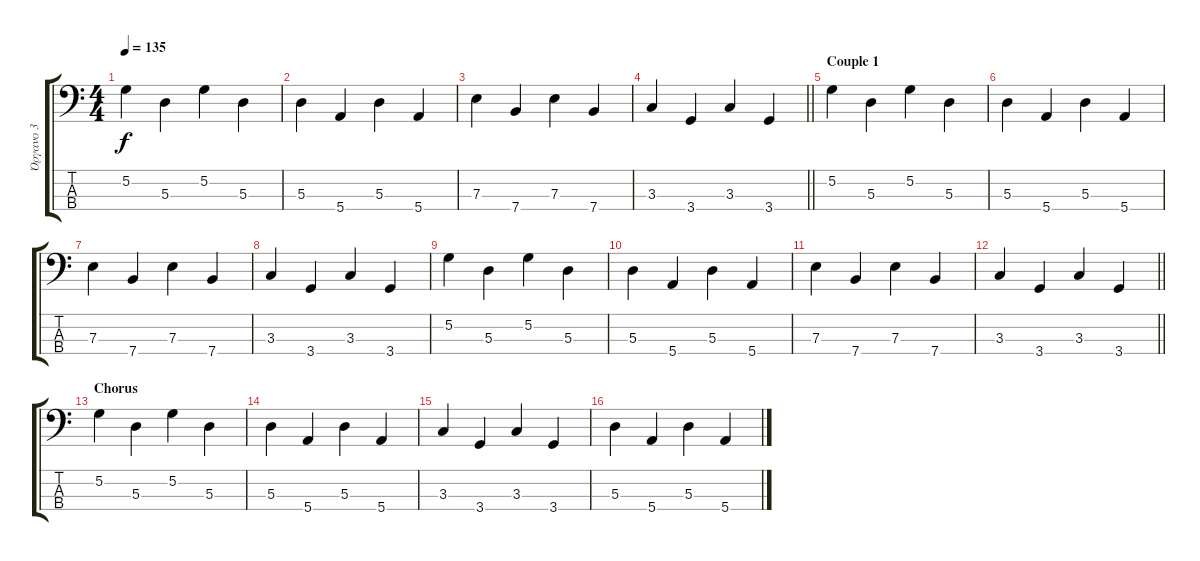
\track ("Όργανο 3" "Όργανο 3") {instrument electricbassfinger}
\staff {score tabs}
\tuning (G2 D2 A1 E1) {hide}
\ts (4 4)
\tempo 135
\clef f4
\ks c
5.2.4{dy f} 5.3.4 5.2.4 5.3.4 |
5.3.4 5.4.4 5.3.4 5.4.4 |
7.3.4 7.4.4 7.3.4 7.4.4 |
\barLineRight lightlight
3.3.4 3.4.4 3.3.4 3.4.4 |
\section ("" "Couple 1")
5.2.4 5.3.4 5.2.4 5.3.4 |
5.3.4 5.4.4 5.3.4 5.4.4 |
7.3.4 7.4.4 7.3.4 7.4.4 |
3.3.4 3.4.4 3.3.4 3.4.4 |
5.2.4 5.3.4 5.2.4 5.3.4 |
5.3.4 5.4.4 5.3.4 5.4.4 |
7.3.4 7.4.4 7.3.4 7.4.4 |
\barLineRight lightlight
3.3.4 3.4.4 3.3.4 3.4.4 |
\section ("" "Chorus")
5.2.4 5.3.4 5.2.4 5.3.4 |
5.3.4 5.4.4 5.3.4 5.4.4 |
3.3.4 3.4.4 3.3.4 3.4.4 |
5.3.4 5.4.4 5.3.4 5.4.4
